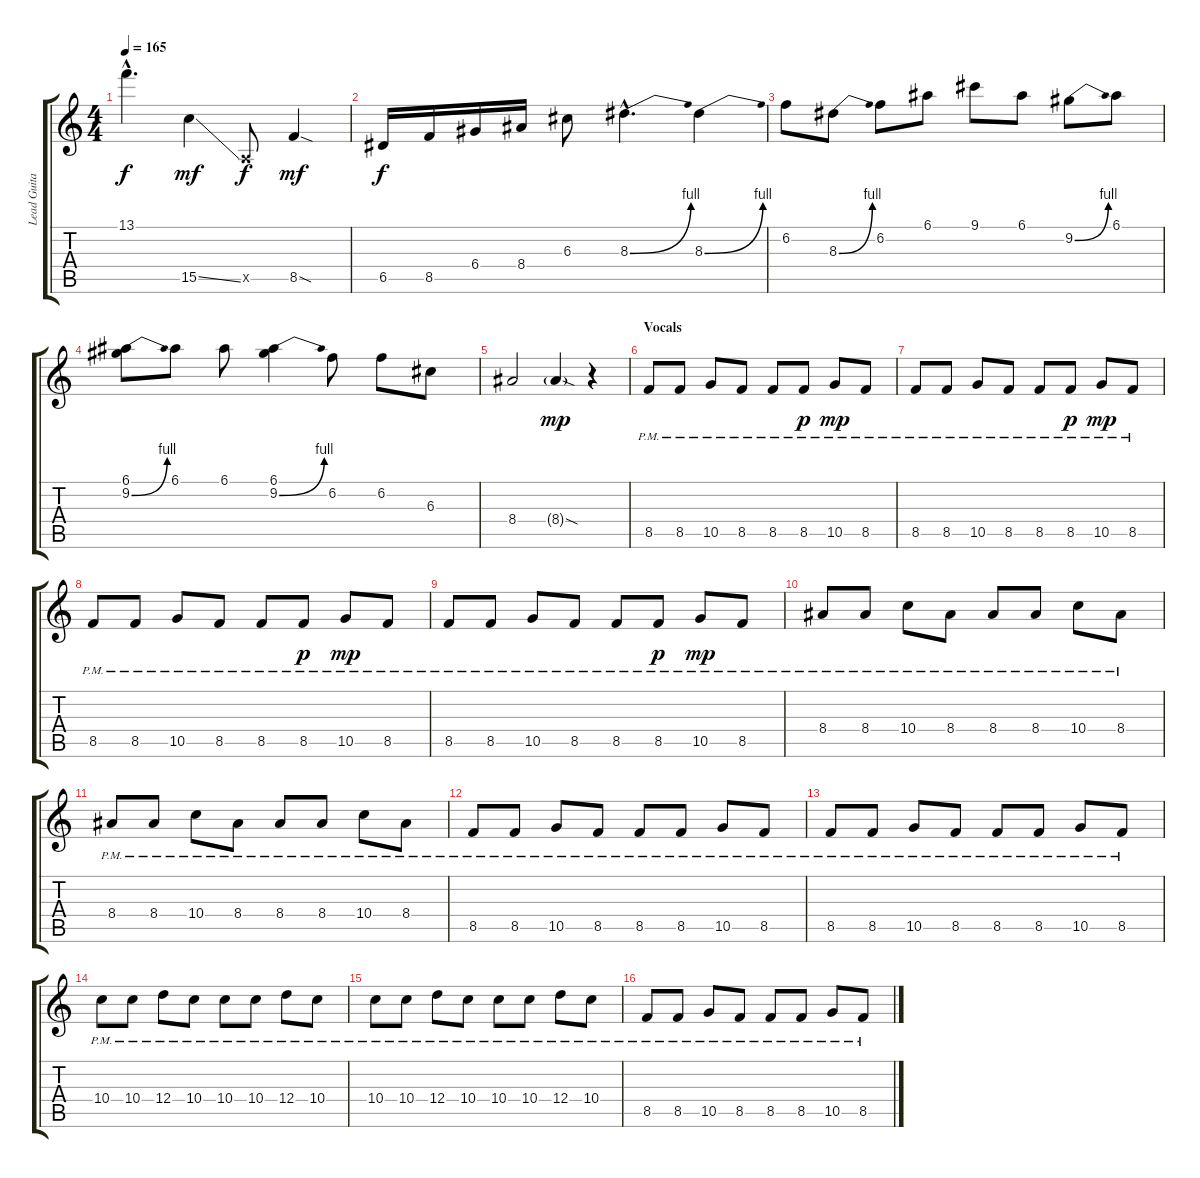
\track ("Lead Guitar" "Lead Guita") {instrument distortionguitar}
\staff {score tabs}
\tuning (E4 B3 G3 D3 A2 E2) {hide}
\ts (4 4)
\tempo 165
\clef g2
\ks c
13.1{hac t}.4{d dy f} 15.5{ss}.4{dy mf} 0.5{x}.8{dy f} 8.5{sod}.4{dy mf} |
6.5.16{dy f} 8.5.16 6.4.16 8.4.16 6.3.8 8.3{be (bend 0 0 60 4) hac}.4{d} 8.3{be (bend 0 0 60 4)}.4 |
6.2.8 8.3{be (bend 0 0 60 4)}.8 6.2.8 6.1.8 9.1.8 6.1.8 9.2{be (bend 0 0 60 4)}.8 6.1.8 |
(6.1 9.2{be (bend 0 0 60 4)}).8 6.1.8 6.1.8 (6.1 9.2{be (bend 0 0 60 4)}).4 6.2.8 6.2.8 6.3.8 |
8.4.2 8.4{sod g}.4{dy mp} r.4 |
\section ("" "Vocals")
8.5{pm}.8 8.5{pm}.8 10.5{pm}.8 8.5{pm}.8 8.5{pm}.8 8.5{pm}.8{dy p} 10.5{pm}.8{dy mp} 8.5{pm}.8 |
8.5{pm}.8 8.5{pm}.8 10.5{pm}.8 8.5{pm}.8 8.5{pm}.8 8.5{pm}.8{dy p} 10.5{pm}.8{dy mp} 8.5{pm}.8 |
8.5{pm}.8 8.5{pm}.8 10.5{pm}.8 8.5{pm}.8 8.5{pm}.8 8.5{pm}.8{dy p} 10.5{pm}.8{dy mp} 8.5{pm}.8 |
8.5{pm}.8 8.5{pm}.8 10.5{pm}.8 8.5{pm}.8 8.5{pm}.8 8.5{pm}.8{dy p} 10.5{pm}.8{dy mp} 8.5{pm}.8 |
8.4{pm}.8 8.4{pm}.8 10.4{pm}.8 8.4{pm}.8 8.4{pm}.8 8.4{pm}.8 10.4{pm}.8 8.4{pm}.8 |
8.4{pm}.8 8.4{pm}.8 10.4{pm}.8 8.4{pm}.8 8.4{pm}.8 8.4{pm}.8 10.4{pm}.8 8.4{pm}.8 |
8.5{pm}.8 8.5{pm}.8 10.5{pm}.8 8.5{pm}.8 8.5{pm}.8 8.5{pm}.8 10.5{pm}.8 8.5{pm}.8 |
8.5{pm}.8 8.5{pm}.8 10.5{pm}.8 8.5{pm}.8 8.5{pm}.8 8.5{pm}.8 10.5{pm}.8 8.5{pm}.8 |
10.4{pm}.8 10.4{pm}.8 12.4{pm}.8 10.4{pm}.8 10.4{pm}.8 10.4{pm}.8 12.4{pm}.8 10.4{pm}.8 |
10.4{pm}.8 10.4{pm}.8 12.4{pm}.8 10.4{pm}.8 10.4{pm}.8 10.4{pm}.8 12.4{pm}.8 10.4{pm}.8 |
8.5{pm}.8 8.5{pm}.8 10.5{pm}.8 8.5{pm}.8 8.5{pm}.8 8.5{pm}.8 10.5{pm}.8 8.5{pm}.8
